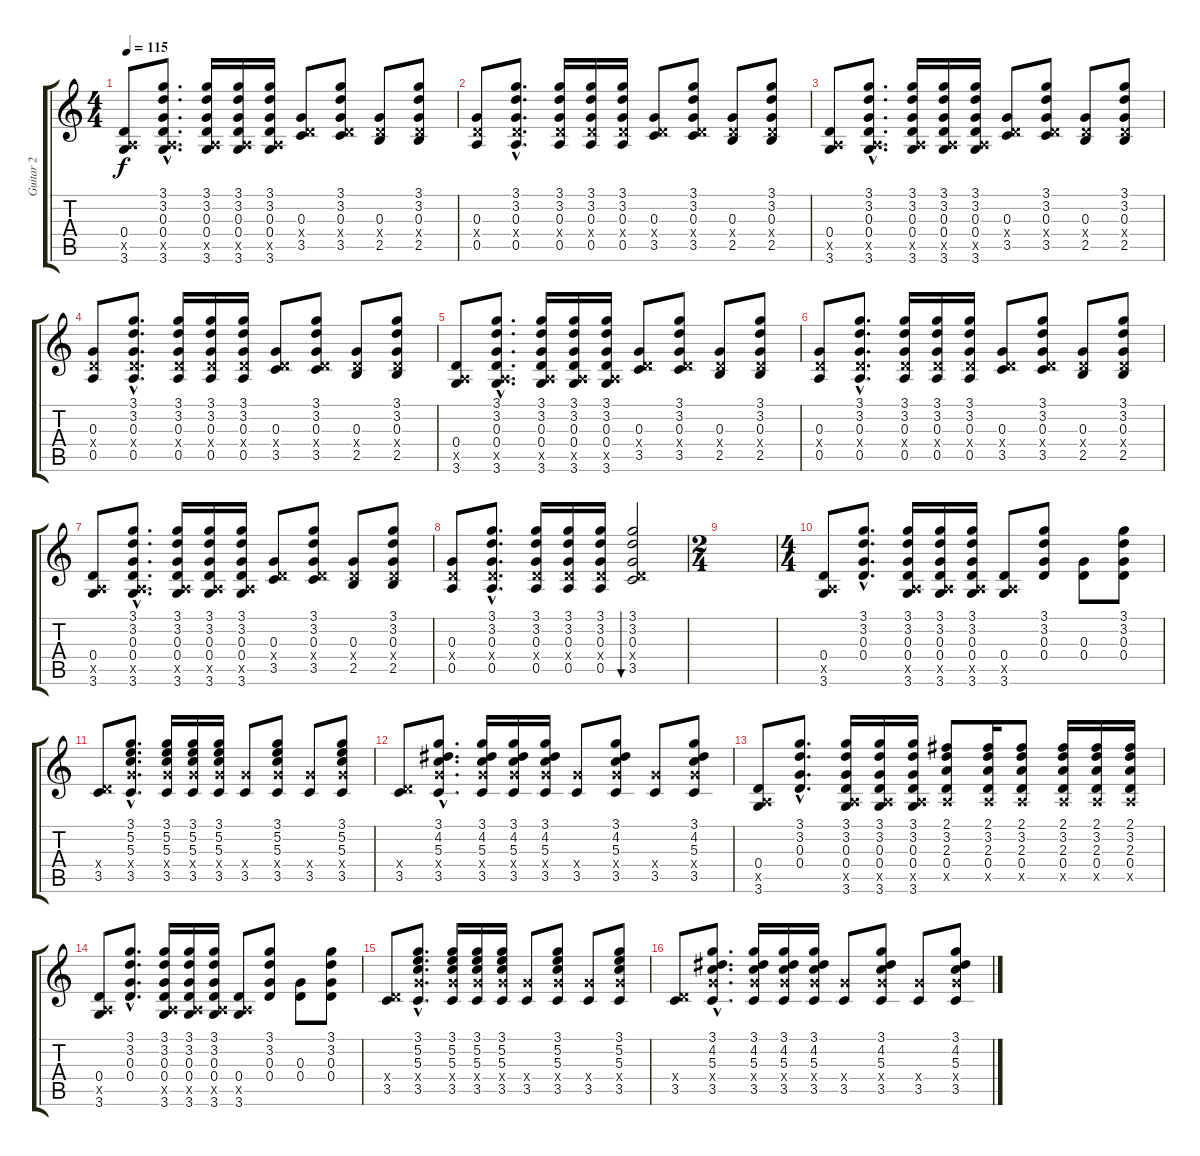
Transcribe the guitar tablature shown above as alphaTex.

\track ("Guitar 2" "Guitar 2") {instrument electricguitarclean}
\staff {score tabs}
\tuning (E4 B3 G3 D3 A2 E2) {hide}
\ts (4 4)
\tempo 115
\clef g2
\ks c
(0.4 0.5{x} 3.6).8{dy f instrument electricguitarclean} (3.1{hac} 3.2{hac} 0.3{hac} 0.4{hac} 0.5{hac x} 3.6{hac}).8{d} (3.1 3.2 0.3 0.4 0.5{x} 3.6).16 (3.1 3.2 0.3 0.4 0.5{x} 3.6).16 (3.1 3.2 0.3 0.4 0.5{x} 3.6).16 (0.3 0.4{x} 3.5).8 (3.1 3.2 0.3 0.4{x} 3.5).8 (0.3 0.4{x} 2.5).8 (3.1 3.2 0.3 0.4{x} 2.5).8 |
(0.3 0.4{x} 0.5).8 (3.1{hac} 3.2{hac} 0.3{hac} 0.4{hac x} 0.5{hac}).8{d} (3.1 3.2 0.3 0.4{x} 0.5).16 (3.1 3.2 0.3 0.4{x} 0.5).16 (3.1 3.2 0.3 0.4{x} 0.5).16 (0.3 0.4{x} 3.5).8 (3.1 3.2 0.3 0.4{x} 3.5).8 (0.3 0.4{x} 2.5).8 (3.1 3.2 0.3 0.4{x} 2.5).8 |
(0.4 0.5{x} 3.6).8 (3.1{hac} 3.2{hac} 0.3{hac} 0.4{hac} 0.5{hac x} 3.6{hac}).8{d} (3.1 3.2 0.3 0.4 0.5{x} 3.6).16 (3.1 3.2 0.3 0.4 0.5{x} 3.6).16 (3.1 3.2 0.3 0.4 0.5{x} 3.6).16 (0.3 0.4{x} 3.5).8 (3.1 3.2 0.3 0.4{x} 3.5).8 (0.3 0.4{x} 2.5).8 (3.1 3.2 0.3 0.4{x} 2.5).8 |
(0.3 0.4{x} 0.5).8 (3.1{hac} 3.2{hac} 0.3{hac} 0.4{hac x} 0.5{hac}).8{d} (3.1 3.2 0.3 0.4{x} 0.5).16 (3.1 3.2 0.3 0.4{x} 0.5).16 (3.1 3.2 0.3 0.4{x} 0.5).16 (0.3 0.4{x} 3.5).8 (3.1 3.2 0.3 0.4{x} 3.5).8 (0.3 0.4{x} 2.5).8 (3.1 3.2 0.3 0.4{x} 2.5).8 |
(0.4 0.5{x} 3.6).8 (3.1{hac} 3.2{hac} 0.3{hac} 0.4{hac} 0.5{hac x} 3.6{hac}).8{d} (3.1 3.2 0.3 0.4 0.5{x} 3.6).16 (3.1 3.2 0.3 0.4 0.5{x} 3.6).16 (3.1 3.2 0.3 0.4 0.5{x} 3.6).16 (0.3 0.4{x} 3.5).8 (3.1 3.2 0.3 0.4{x} 3.5).8 (0.3 0.4{x} 2.5).8 (3.1 3.2 0.3 0.4{x} 2.5).8 |
(0.3 0.4{x} 0.5).8 (3.1{hac} 3.2{hac} 0.3{hac} 0.4{hac x} 0.5{hac}).8{d} (3.1 3.2 0.3 0.4{x} 0.5).16 (3.1 3.2 0.3 0.4{x} 0.5).16 (3.1 3.2 0.3 0.4{x} 0.5).16 (0.3 0.4{x} 3.5).8 (3.1 3.2 0.3 0.4{x} 3.5).8 (0.3 0.4{x} 2.5).8 (3.1 3.2 0.3 0.4{x} 2.5).8 |
(0.4 0.5{x} 3.6).8 (3.1{hac} 3.2{hac} 0.3{hac} 0.4{hac} 0.5{hac x} 3.6{hac}).8{d} (3.1 3.2 0.3 0.4 0.5{x} 3.6).16 (3.1 3.2 0.3 0.4 0.5{x} 3.6).16 (3.1 3.2 0.3 0.4 0.5{x} 3.6).16 (0.3 0.4{x} 3.5).8 (3.1 3.2 0.3 0.4{x} 3.5).8 (0.3 0.4{x} 2.5).8 (3.1 3.2 0.3 0.4{x} 2.5).8 |
(0.3 0.4{x} 0.5).8 (3.1{hac} 3.2{hac} 0.3{hac} 0.4{hac x} 0.5{hac}).8{d} (3.1 3.2 0.3 0.4{x} 0.5).16 (3.1 3.2 0.3 0.4{x} 0.5).16 (3.1 3.2 0.3 0.4{x} 0.5).16 (3.1 3.2 0.3 0.4{x} 3.5).2{bu 240} |
\ts (2 4)
|
\ts (4 4)
(0.4 0.5{x} 3.6).8 (3.1{hac} 3.2{hac} 0.3{hac} 0.4{hac}).8{d} (3.1 3.2 0.3 0.4 0.5{x} 3.6).16 (3.1 3.2 0.3 0.4 0.5{x} 3.6).16 (3.1 3.2 0.3 0.4 0.5{x} 3.6).16 (0.4 0.5{x} 3.6).8 (3.1 3.2 0.3 0.4).8 (0.3 0.4).8 (3.1 3.2 0.3 0.4).8 |
(0.4{x} 3.5).8 (3.1{hac} 5.2{hac} 5.3{hac} 5.4{hac x} 3.5{hac}).8{d} (3.1 5.2 5.3 5.4{x} 3.5).16 (3.1 5.2 5.3 5.4{x} 3.5).16 (3.1 5.2 5.3 5.4{x} 3.5).16 (5.4{x} 3.5).8 (3.1 5.2 5.3 5.4{x} 3.5).8 (5.4{x} 3.5).8 (3.1 5.2 5.3 5.4{x} 3.5).8 |
(0.4{x} 3.5).8 (3.1{hac} 4.2{hac} 5.3{hac} 5.4{hac x} 3.5{hac}).8{d} (3.1 4.2 5.3 5.4{x} 3.5).16 (3.1 4.2 5.3 5.4{x} 3.5).16 (3.1 4.2 5.3 5.4{x} 3.5).16 (5.4{x} 3.5).8 (3.1 4.2 5.3 5.4{x} 3.5).8 (5.4{x} 3.5).8 (3.1 4.2 5.3 5.4{x} 3.5).8 |
(0.4 0.5{x} 3.6).8 (3.1{hac} 3.2{hac} 0.3{hac} 0.4{hac}).8{d} (3.1 3.2 0.3 0.4 0.5{x} 3.6).16 (3.1 3.2 0.3 0.4 0.5{x} 3.6).16 (3.1 3.2 0.3 0.4 0.5{x} 3.6).16 (2.1 3.2 2.3 0.4 0.5{x}).8 (2.1 3.2 2.3 0.4 0.5{x}).16 (2.1 3.2 2.3 0.4 0.5{x}).8 (2.1 3.2 2.3 0.4 0.5{x}).16 (2.1 3.2 2.3 0.4 0.5{x}).16 (2.1 3.2 2.3 0.4 0.5{x}).16 |
(0.4 0.5{x} 3.6).8 (3.1{hac} 3.2{hac} 0.3{hac} 0.4{hac}).8{d} (3.1 3.2 0.3 0.4 0.5{x} 3.6).16 (3.1 3.2 0.3 0.4 0.5{x} 3.6).16 (3.1 3.2 0.3 0.4 0.5{x} 3.6).16 (0.4 0.5{x} 3.6).8 (3.1 3.2 0.3 0.4).8 (0.3 0.4).8 (3.1 3.2 0.3 0.4).8 |
(0.4{x} 3.5).8 (3.1{hac} 5.2{hac} 5.3{hac} 5.4{hac x} 3.5{hac}).8{d} (3.1 5.2 5.3 5.4{x} 3.5).16 (3.1 5.2 5.3 5.4{x} 3.5).16 (3.1 5.2 5.3 5.4{x} 3.5).16 (5.4{x} 3.5).8 (3.1 5.2 5.3 5.4{x} 3.5).8 (5.4{x} 3.5).8 (3.1 5.2 5.3 5.4{x} 3.5).8 |
(0.4{x} 3.5).8 (3.1{hac} 4.2{hac} 5.3{hac} 5.4{hac x} 3.5{hac}).8{d} (3.1 4.2 5.3 5.4{x} 3.5).16 (3.1 4.2 5.3 5.4{x} 3.5).16 (3.1 4.2 5.3 5.4{x} 3.5).16 (5.4{x} 3.5).8 (3.1 4.2 5.3 5.4{x} 3.5).8 (5.4{x} 3.5).8 (3.1 4.2 5.3 5.4{x} 3.5).8
